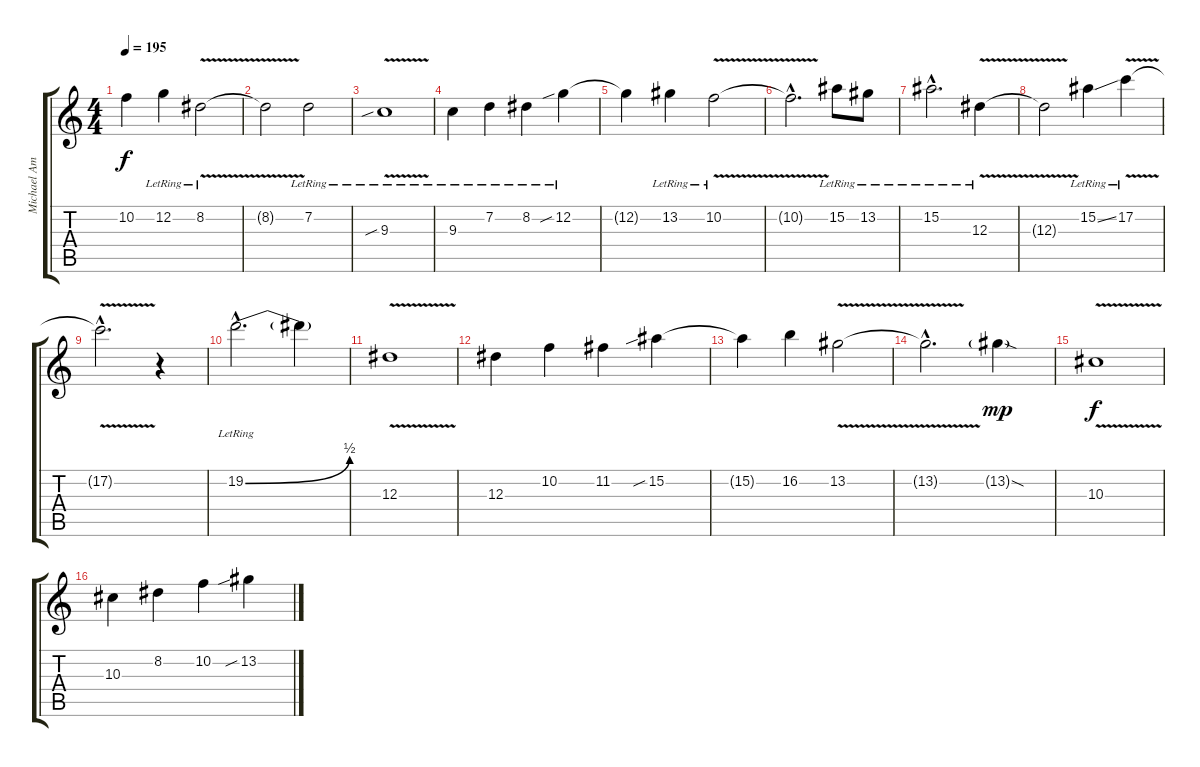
\track ("Michael Amott" "Michael Am") {instrument distortionguitar}
\staff {score tabs}
\tuning (C4 G3 Eb3 Bb2 F2 C2) {hide}
\ts (4 4)
\tempo 195
\clef g2
\ks c
10.2{t}.4{dy f} 12.2{lr}.4 8.2{v lr}.2 |
8.2{t}.2 7.2{lr}.2 |
9.3{v sib lr}.1 |
9.3{lr}.4 7.2{lr}.4 8.2{lr}.4 12.2{sib lr}.4 |
12.2{t}.4 13.2{lr}.4 10.2{v lr}.2 |
10.2{hac t}.2{d} 15.2{lr}.8 13.2{lr}.8 |
15.2{hac lr}.2{d} 12.3{v lr}.4 |
12.3{t}.2 15.2{ss lr}.4 17.2{v lr}.4 |
17.2{v hac t}.2{d} r.4 |
19.2{be (bend 0 0 60 2) hac lr}.2{d} 19.2{t}.4 |
12.3{v}.1 |
12.3.4 10.2.4 11.2.4 15.2{sib}.4 |
15.2{t}.4 16.2.4 13.2{v}.2 |
13.2{hac t}.2{d} 13.2{sod g}.4{dy mp} |
10.3{v}.1{dy f} |
10.3.4 8.2.4 10.2.4 13.2{sib}.4
